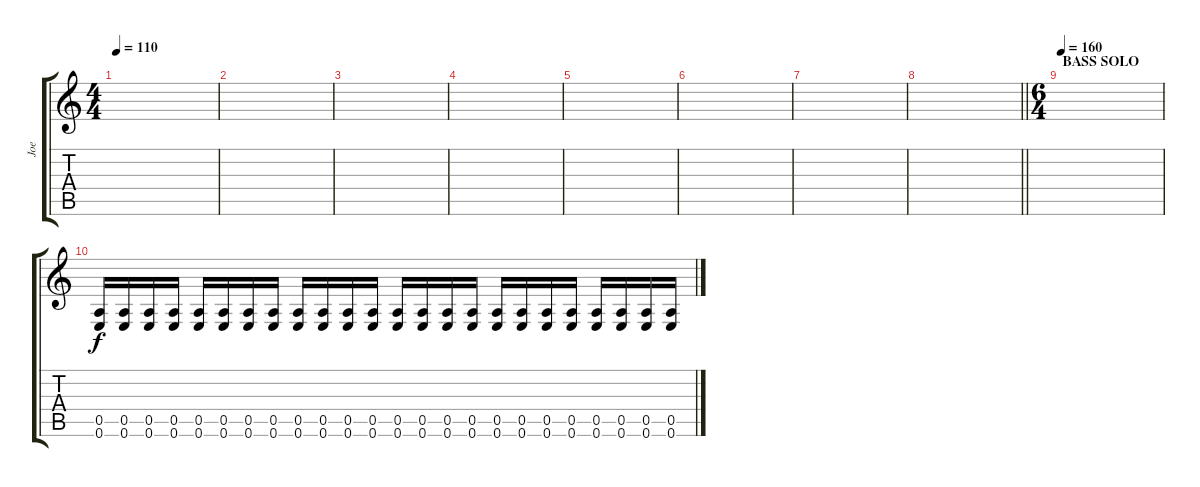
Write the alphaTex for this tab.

\track ("Joe" "Joe") {instrument distortionguitar}
\staff {score tabs}
\tuning (E4 B3 G3 D3 A2 E2) {hide}
\ts (4 4)
\tempo 110
\clef g2
\ks c
|
|
|
|
|
|
|
\barLineRight lightlight
|
\ts (6 4)
\section ("" "BASS SOLO")
\tempo 160
|
(0.5 0.6).16 (0.5 0.6).16 (0.5 0.6).16 (0.5 0.6).16 (0.5 0.6).16 (0.5 0.6).16 (0.5 0.6).16 (0.5 0.6).16 (0.5 0.6).16 (0.5 0.6).16 (0.5 0.6).16 (0.5 0.6).16 (0.5 0.6).16 (0.5 0.6).16 (0.5 0.6).16 (0.5 0.6).16 (0.5 0.6).16 (0.5 0.6).16 (0.5 0.6).16 (0.5 0.6).16 (0.5 0.6).16 (0.5 0.6).16 (0.5 0.6).16 (0.5 0.6).16
